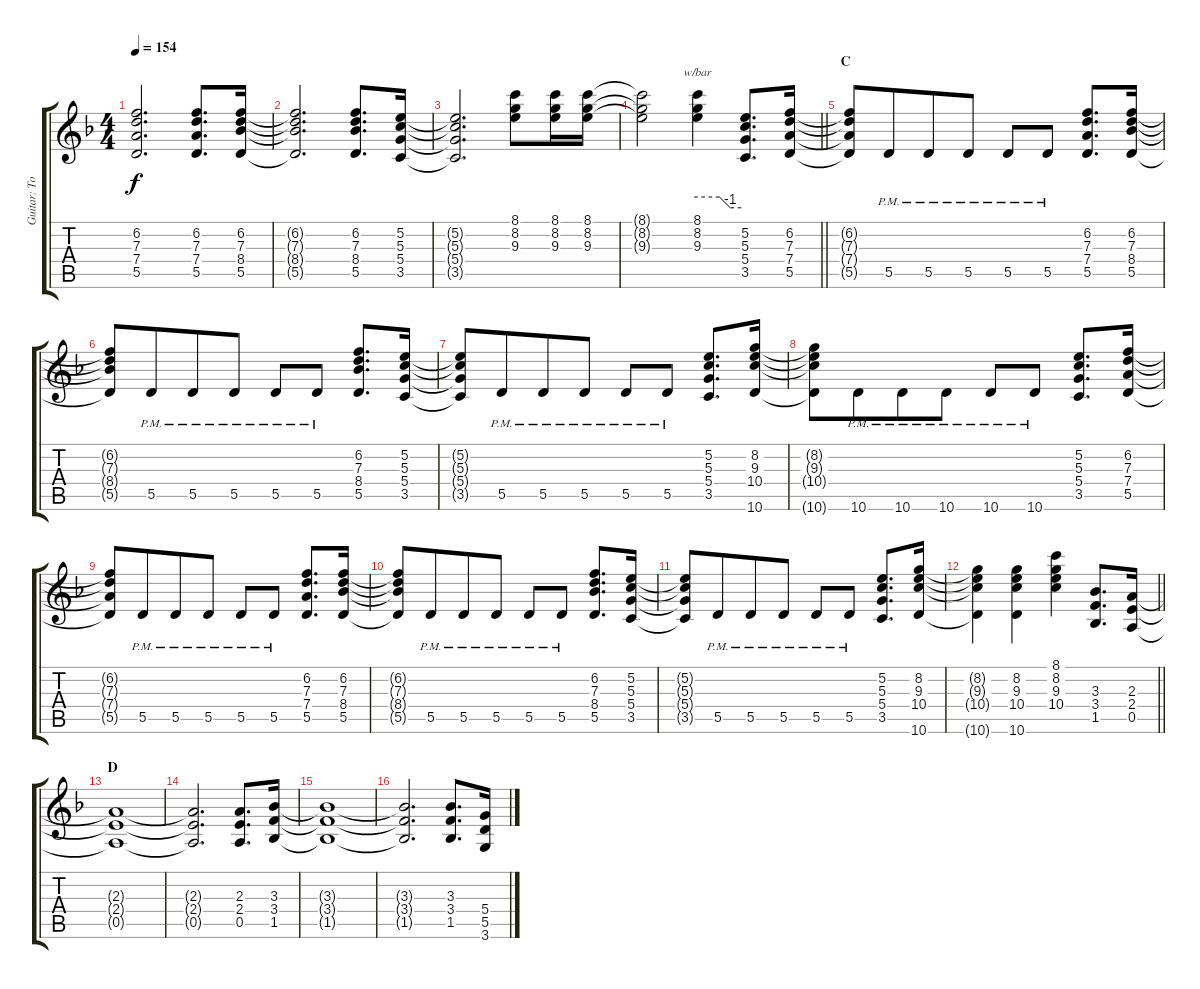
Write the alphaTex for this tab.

\track ("Guitar: Tony" "Guitar: To") {instrument distortionguitar}
\staff {score tabs}
\tuning (E4 B3 G3 D3 A2 E2) {hide}
\ts (4 4)
\tempo 154
\clef g2
\ks f
(6.2{t} 7.3{t} 7.4{t} 5.5{t}).2{d dy f} (6.2 7.3 7.4 5.5).8{d} (6.2 7.3 8.4 5.5).16 |
(6.2{t} 7.3{t} 8.4{t} 5.5{t}).2{d} (6.2 7.3 8.4 5.5).8{d} (5.2 5.3 5.4 3.5).16 |
(5.2{t} 5.3{t} 5.4{t} 3.5{t}).2{d} (8.1 8.2 9.3).8 (8.1 8.2 9.3).16 (8.1 8.2 9.3).16 |
\barLineRight lightlight
(8.1{t} 8.2{t} 9.3{t}).2 (8.1 8.2 9.3).4{tbe (custom default 0 0 30 0 45 -4 60 -4)} (5.2 5.3 5.4 3.5).8{d} (6.2 7.3 7.4 5.5).16 |
\section ("" "C")
(6.2{t} 7.3{t} 7.4{t} 5.5{t}).8 5.5{pm}.8{beam merge} 5.5{pm}.8 5.5{pm}.8 5.5{pm}.8 5.5{pm}.8 (6.2 7.3 7.4 5.5).8{d} (6.2 7.3 8.4 5.5).16 |
(6.2{t} 7.3{t} 8.4{t} 5.5{t}).8 5.5{pm}.8{beam merge} 5.5{pm}.8 5.5{pm}.8 5.5{pm}.8 5.5{pm}.8 (6.2 7.3 8.4 5.5).8{d} (5.2 5.3 5.4 3.5).16 |
(5.2{t} 5.3{t} 5.4{t} 3.5{t}).8 5.5{pm}.8{beam merge} 5.5{pm}.8 5.5{pm}.8 5.5{pm}.8 5.5{pm}.8 (5.2 5.3 5.4 3.5).8{d} (8.2 9.3 10.4 10.6).16 |
(8.2{t} 9.3{t} 10.4{t} 10.6{t}).8 10.6{pm}.8{beam merge} 10.6{pm}.8 10.6{pm}.8 10.6{pm}.8 10.6{pm}.8 (5.2 5.3 5.4 3.5).8{d} (6.2 7.3 7.4 5.5).16 |
(6.2{t} 7.3{t} 7.4{t} 5.5{t}).8 5.5{pm}.8{beam merge} 5.5{pm}.8 5.5{pm}.8 5.5{pm}.8 5.5{pm}.8 (6.2 7.3 7.4 5.5).8{d} (6.2 7.3 8.4 5.5).16 |
(6.2{t} 7.3{t} 8.4{t} 5.5{t}).8 5.5{pm}.8{beam merge} 5.5{pm}.8 5.5{pm}.8 5.5{pm}.8 5.5{pm}.8 (6.2 7.3 8.4 5.5).8{d} (5.2 5.3 5.4 3.5).16 |
(5.2{t} 5.3{t} 5.4{t} 3.5{t}).8 5.5{pm}.8{beam merge} 5.5{pm}.8 5.5{pm}.8 5.5{pm}.8 5.5{pm}.8 (5.2 5.3 5.4 3.5).8{d} (8.2 9.3 10.4 10.6).16 |
\barLineRight lightlight
(8.2{t} 9.3{t} 10.4{t} 10.6{t}).4 (8.2 9.3 10.4 10.6).4 (8.1 8.2 9.3 10.4).4 (3.3 3.4 1.5).8{d} (2.3 2.4 0.5).16 |
\section ("" "D")
(2.3{t} 2.4{t} 0.5{t}).1 |
(2.3{t} 2.4{t} 0.5{t}).2{d} (2.3 2.4 0.5).8{d} (3.3 3.4 1.5).16 |
(3.3{t} 3.4{t} 1.5{t}).1 |
(3.3{t} 3.4{t} 1.5{t}).2{d} (3.3 3.4 1.5).8{d} (5.4 5.5 3.6).16
